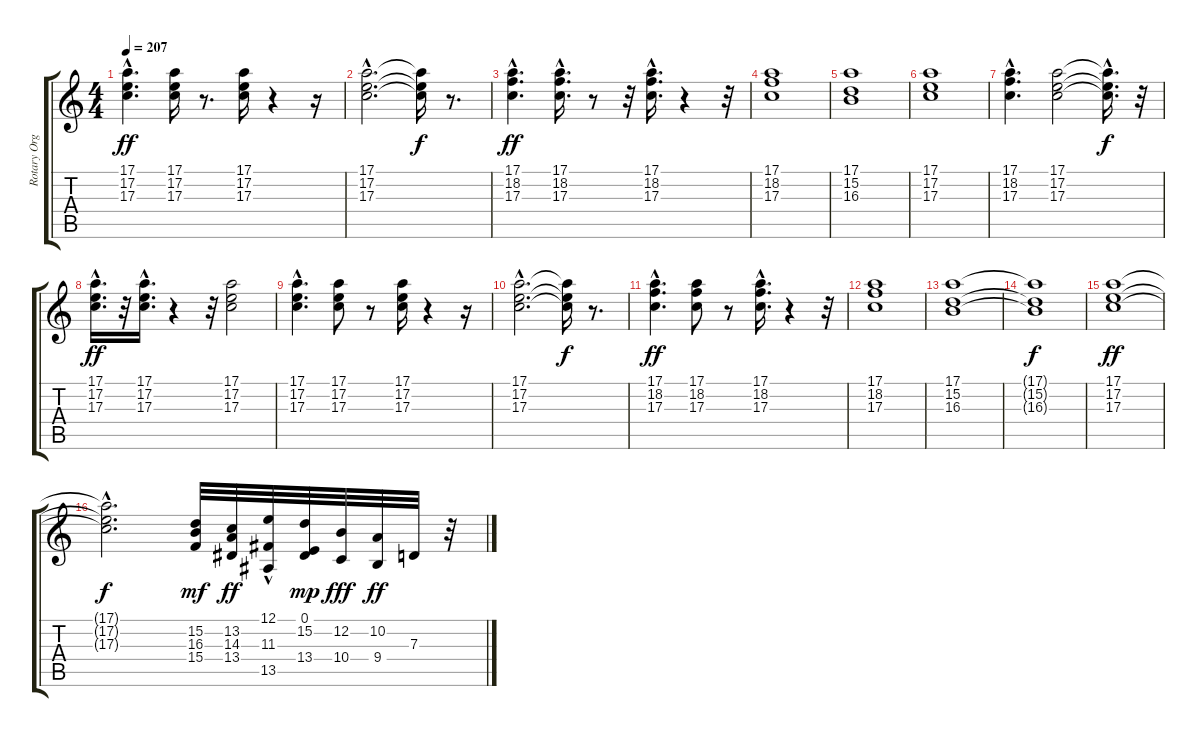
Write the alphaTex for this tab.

\track ("Rotary Organ" "Rotary Org") {instrument rockorgan}
\staff {score tabs}
\tuning (E4 B3 G3 D3 A2 E2) {hide}
\ts (4 4)
\tempo 207
\clef g2
\ks c
(17.1{hac} 17.2{hac} 17.3{hac}).4{d dy ff} (17.1 17.2 17.3).16 r.8{d} (17.1 17.2 17.3).16 r.4 r.16 |
(17.1{hac} 17.2{hac} 17.3{hac}).2{d} (17.1{t} 17.2{t} 17.3{t}).16{dy f} r.8{d} |
(17.1{hac} 18.2{hac} 17.3{hac}).4{d dy ff} (17.1{hac} 18.2{hac} 17.3{hac}).16{d} r.8 r.32 (17.1{hac} 18.2{hac} 17.3{hac}).16{d} r.4 r.32 |
(17.1 18.2 17.3).1 |
(17.1 15.2 16.3).1 |
(17.1 17.2 17.3).1 |
(17.1{hac} 18.2{hac} 17.3{hac}).4{d} (17.1 17.2 17.3).2 (17.1{hac t} 17.2{hac t} 17.3{hac t}).16{d dy f} r.32 |
(17.1{hac} 17.2{hac} 17.3{hac}).16{d dy ff} r.32 (17.1{hac} 17.2{hac} 17.3{hac}).16{d} r.4 r.32 (17.1 17.2 17.3).2 |
(17.1{hac} 17.2{hac} 17.3{hac}).4{d} (17.1 17.2 17.3).8 r.8 (17.1 17.2 17.3).16 r.4 r.16 |
(17.1{hac} 17.2{hac} 17.3{hac}).2{d} (17.1{t} 17.2{t} 17.3{t}).16{dy f} r.8{d} |
(17.1{hac} 18.2{hac} 17.3{hac}).4{d dy ff} (17.1 18.2 17.3).8 r.8 (17.1{hac} 18.2{hac} 17.3{hac}).16{d} r.4 r.32 |
(17.1 18.2 17.3).1 |
(17.1 15.2 16.3).1 |
(17.1{t} 15.2{t} 16.3{t}).1{dy f} |
(17.1 17.2 17.3).1{dy ff} |
(17.1{hac t} 17.2{hac t} 17.3{hac t}).2{d dy f} (15.2 16.3 15.4).32{dy mf} (13.2 14.3 13.4).32{dy ff} (12.1 11.3 13.5{hac}).32 (0.1 15.2 13.4).32{dy mp} (12.2 10.4).32{dy fff} (10.2 9.4).32{dy ff} 7.3.32 r.32
